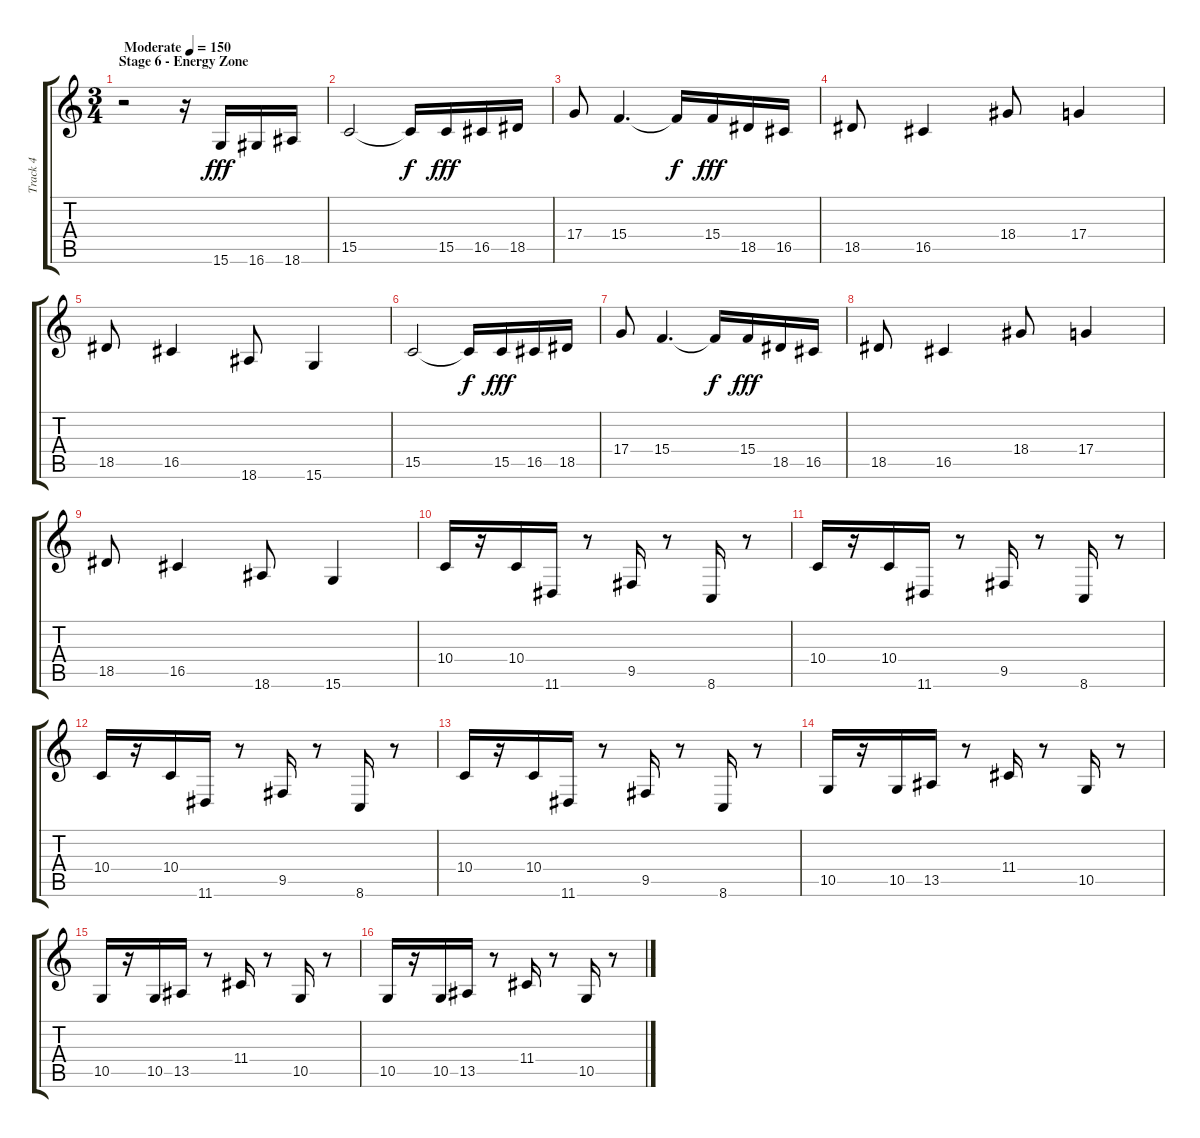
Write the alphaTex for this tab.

\track ("Track 4" "Track 4") {instrument stringensemble1}
\staff {score tabs}
\tuning (E4 B3 G3 D3 A2 E2) {hide}
\ts (3 4)
\section ("" "Stage 6 - Energy Zone")
\tempo (150 "Moderate")
\clef g2
\ks c
r.2{dy fff instrument stringensemble1} r.16 15.6.16 16.6.16 18.6.16 |
15.5.2 15.5{t}.16{dy f} 15.5.16{dy fff} 16.5.16 18.5.16 |
17.4.8 15.4.4{d} 15.4{t}.16{dy f} 15.4.16{dy fff} 18.5.16 16.5.16 |
18.5.8 16.5.4 18.4.8 17.4.4 |
18.5.8 16.5.4 18.6.8 15.6.4 |
15.5.2 15.5{t}.16{dy f} 15.5.16{dy fff} 16.5.16 18.5.16 |
17.4.8 15.4.4{d} 15.4{t}.16{dy f} 15.4.16{dy fff} 18.5.16 16.5.16 |
18.5.8 16.5.4 18.4.8 17.4.4 |
18.5.8 16.5.4 18.6.8 15.6.4 |
10.4.16 r.16 10.4.16 11.6.16 r.8 9.5.16 r.8 8.6.16 r.8 |
10.4.16 r.16 10.4.16 11.6.16 r.8 9.5.16 r.8 8.6.16 r.8 |
10.4.16 r.16 10.4.16 11.6.16 r.8 9.5.16 r.8 8.6.16 r.8 |
10.4.16 r.16 10.4.16 11.6.16 r.8 9.5.16 r.8 8.6.16 r.8 |
10.5.16 r.16 10.5.16 13.5.16 r.8 11.4.16 r.8 10.5.16 r.8 |
10.5.16 r.16 10.5.16 13.5.16 r.8 11.4.16 r.8 10.5.16 r.8 |
10.5.16 r.16 10.5.16 13.5.16 r.8 11.4.16 r.8 10.5.16 r.8
